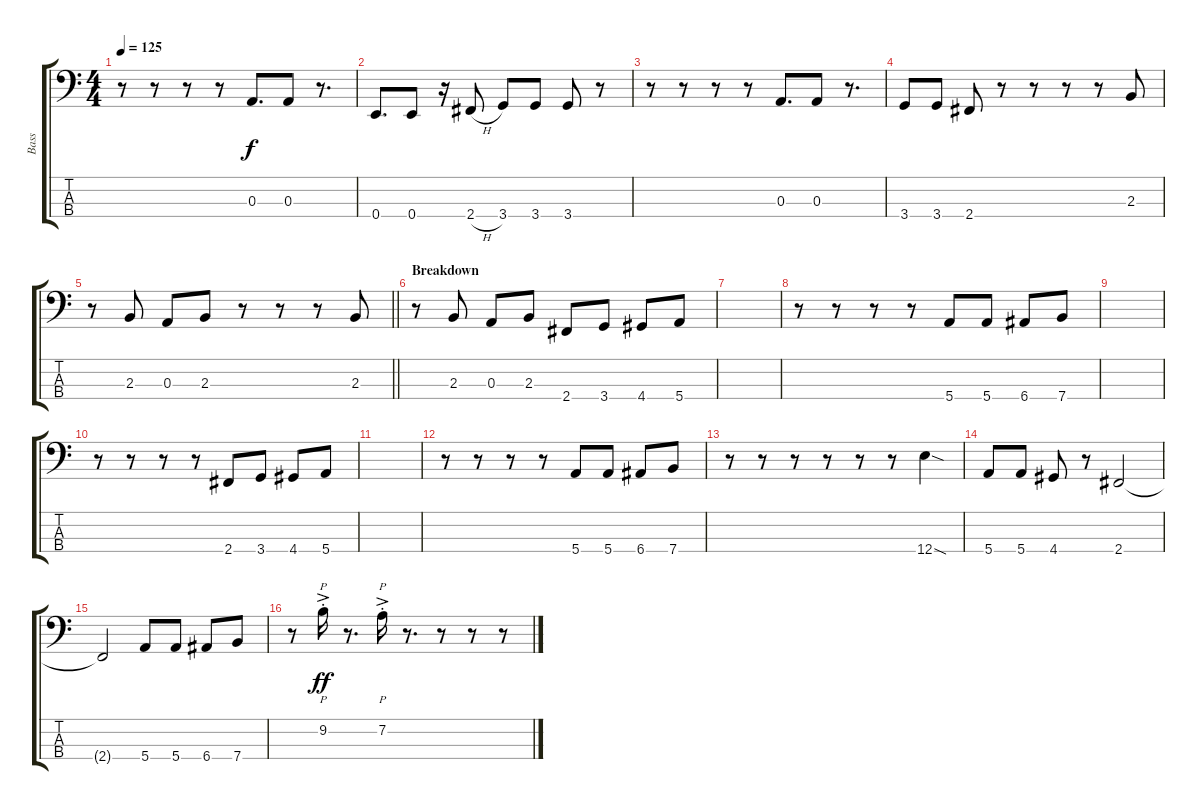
\track ("Bass" "Bass") {instrument slapbass1}
\staff {score tabs}
\tuning (G2 D2 A1 E1) {hide}
\ts (4 4)
\tempo 125
\clef f4
\ks c
r.8{dy f} r.8 r.8 r.8 0.3.8{d} 0.3.8 r.8{d} |
0.4.8{d} 0.4.8 r.16 2.4{h}.8 3.4.8 3.4.8 3.4.8 r.8 |
r.8 r.8 r.8 r.8 0.3.8{d} 0.3.8 r.8{d} |
3.4.8 3.4.8 2.4.8 r.8 r.8 r.8 r.8 2.3.8 |
\barLineRight lightlight
r.8 2.3.8 0.3.8 2.3.8 r.8 r.8 r.8 2.3.8 |
\section ("" "Breakdown")
r.8 2.3.8 0.3.8 2.3.8 2.4.8 3.4.8 4.4.8 5.4.8 |
|
r.8 r.8 r.8 r.8 5.4.8 5.4.8 6.4.8 7.4.8 |
|
r.8 r.8 r.8 r.8 2.4.8 3.4.8 4.4.8 5.4.8 |
|
r.8 r.8 r.8 r.8 5.4.8 5.4.8 6.4.8 7.4.8 |
r.8 r.8 r.8 r.8 r.8 r.8 12.4{sod}.4 |
5.4.8 5.4.8 4.4.8 r.8 2.4.2 |
2.4{t}.2 5.4.8 5.4.8 6.4.8 7.4.8 |
r.8 9.2{ac st}.16{p dy ff} r.8{d} 7.2{ac st}.16{p} r.8{d} r.8 r.8 r.8
